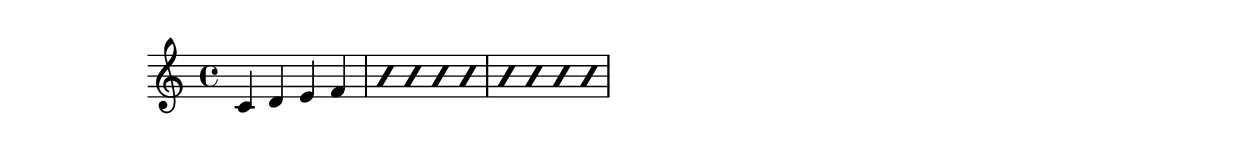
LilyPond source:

%% Do not edit this file; it is automatically
%% generated from LSR http://lsr.dsi.unimi.it
%% This file is in the public domain.
\version "2.13.20"

\header {
  lsrtags = "rhythms, tweaks-and-overrides"

  texidoc = "
In @qq{simple} lead-sheets, sometimes no actual notes are written,
instead only @qq{rhythmic patterns} and chords above the measures are
notated giving the structure of a song. Such a feature is for example
useful while creating/transcribing the structure of a song and also
when sharing lead sheets with guitarists or jazz musicians. The
standard support for this using @code{\\repeat percent} is unsuitable
here since the first beat has to be an ordinary note or rest. This
example shows two solutions to this problem, by redefining ordinary
rests to be printed as slashes. (If the duration of each beat is not a
quarter note, replace the @code{r4} in the definitions with a rest of
the appropriate duration).

"
  doctitle = "Rhythmic slashes"
} % begin verbatim

% Macro to print single slash
rs = {
  \once \override Rest #'stencil = #ly:percent-repeat-item-interface::beat-slash
  \once \override Rest #'thickness = #0.48
  \once \override Rest #'slope = #1.7
  r4
}

% Function to print a specified number of slashes
comp = #(define-music-function (parser location count) (integer?)
  #{
    \override Rest #'stencil = #ly:percent-repeat-item-interface::beat-slash
    \override Rest #'thickness = #0.48
    \override Rest #'slope = #1.7
    \repeat unfold $count { r4 }
    \revert Rest #'stencil
  #}
)

\score {
  \relative c' {
    c4 d e f |
    \rs \rs \rs \rs |
    \comp #4 |
  }
}

